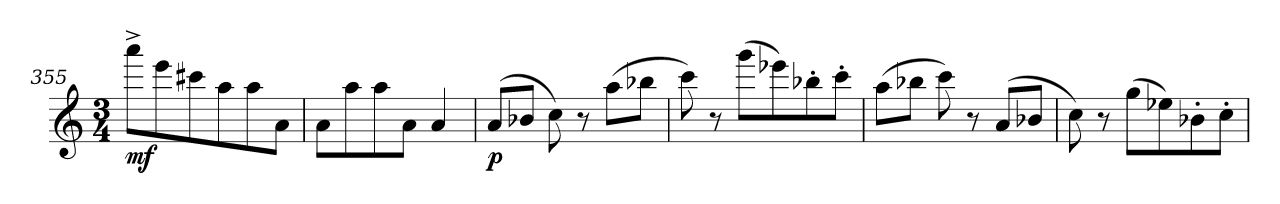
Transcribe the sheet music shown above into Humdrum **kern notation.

**kern	**dynam
*part1	*part1
*staff1	*staff1
*clefG2	*
*k[]	*
*M3/4	*
=355	=355
!	!LO:DY:b
8aaa^\L	mf
8eee\	.
8ccc#X\	.
8aa\	.
8aa\	.
8a\J	.
=356	=356
8a\L	.
8aa\	.
8aa\	.
8a\J	.
4a/	.
=357	=357
!	!LO:DY:b
(>8a/L	p
8b-X/J	.
8cc\)	.
8r	.
(>8aa\L	.
8bb-X\J	.
=358	=358
8ccc\)	.
8r	.
(>8ggg\L	.
8eee-X\)	.
8bb-X'\	.
8ccc'\J	.
=359	=359
(>8aa\L	.
8bb-X\J	.
8ccc\)	.
8r	.
(>8a/L	.
8b-X/J	.
=360	=360
8cc\)	.
8r	.
(>8gg\L	.
8ee-X\)	.
8b-X'\	.
8cc'\J	.
=	=
*-	*-
